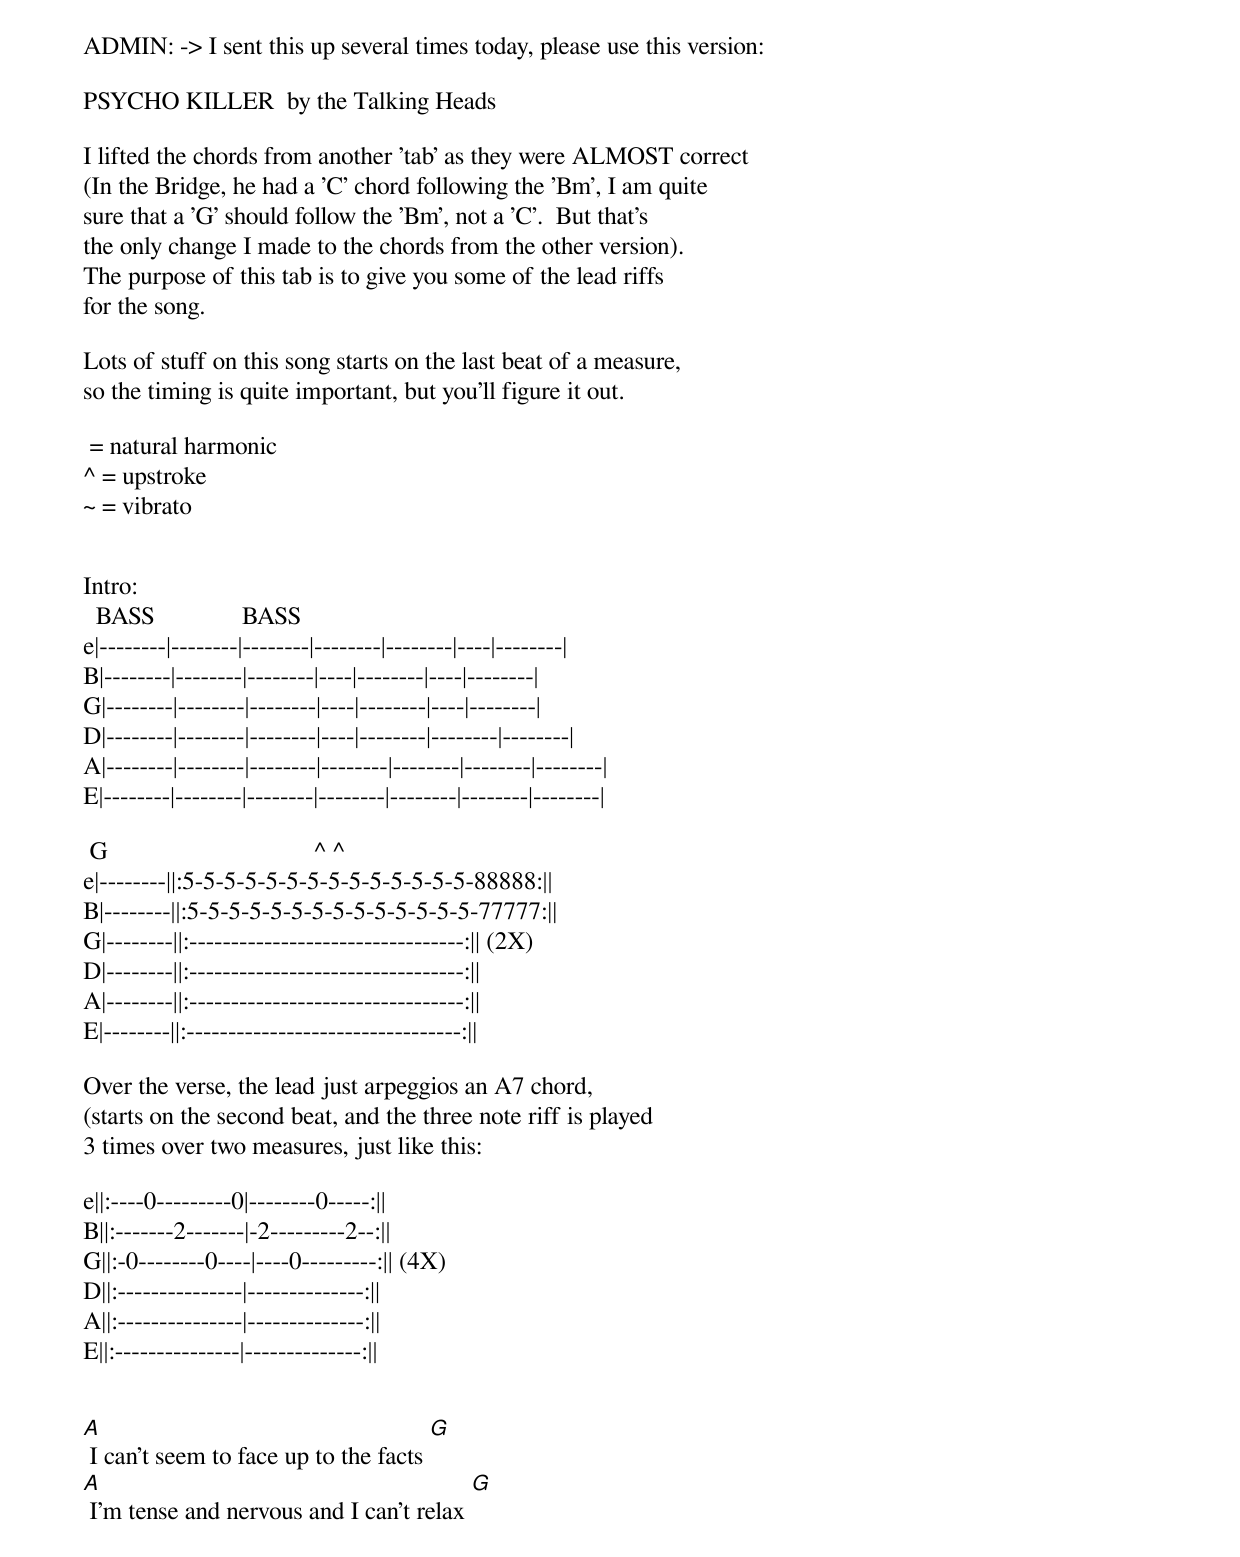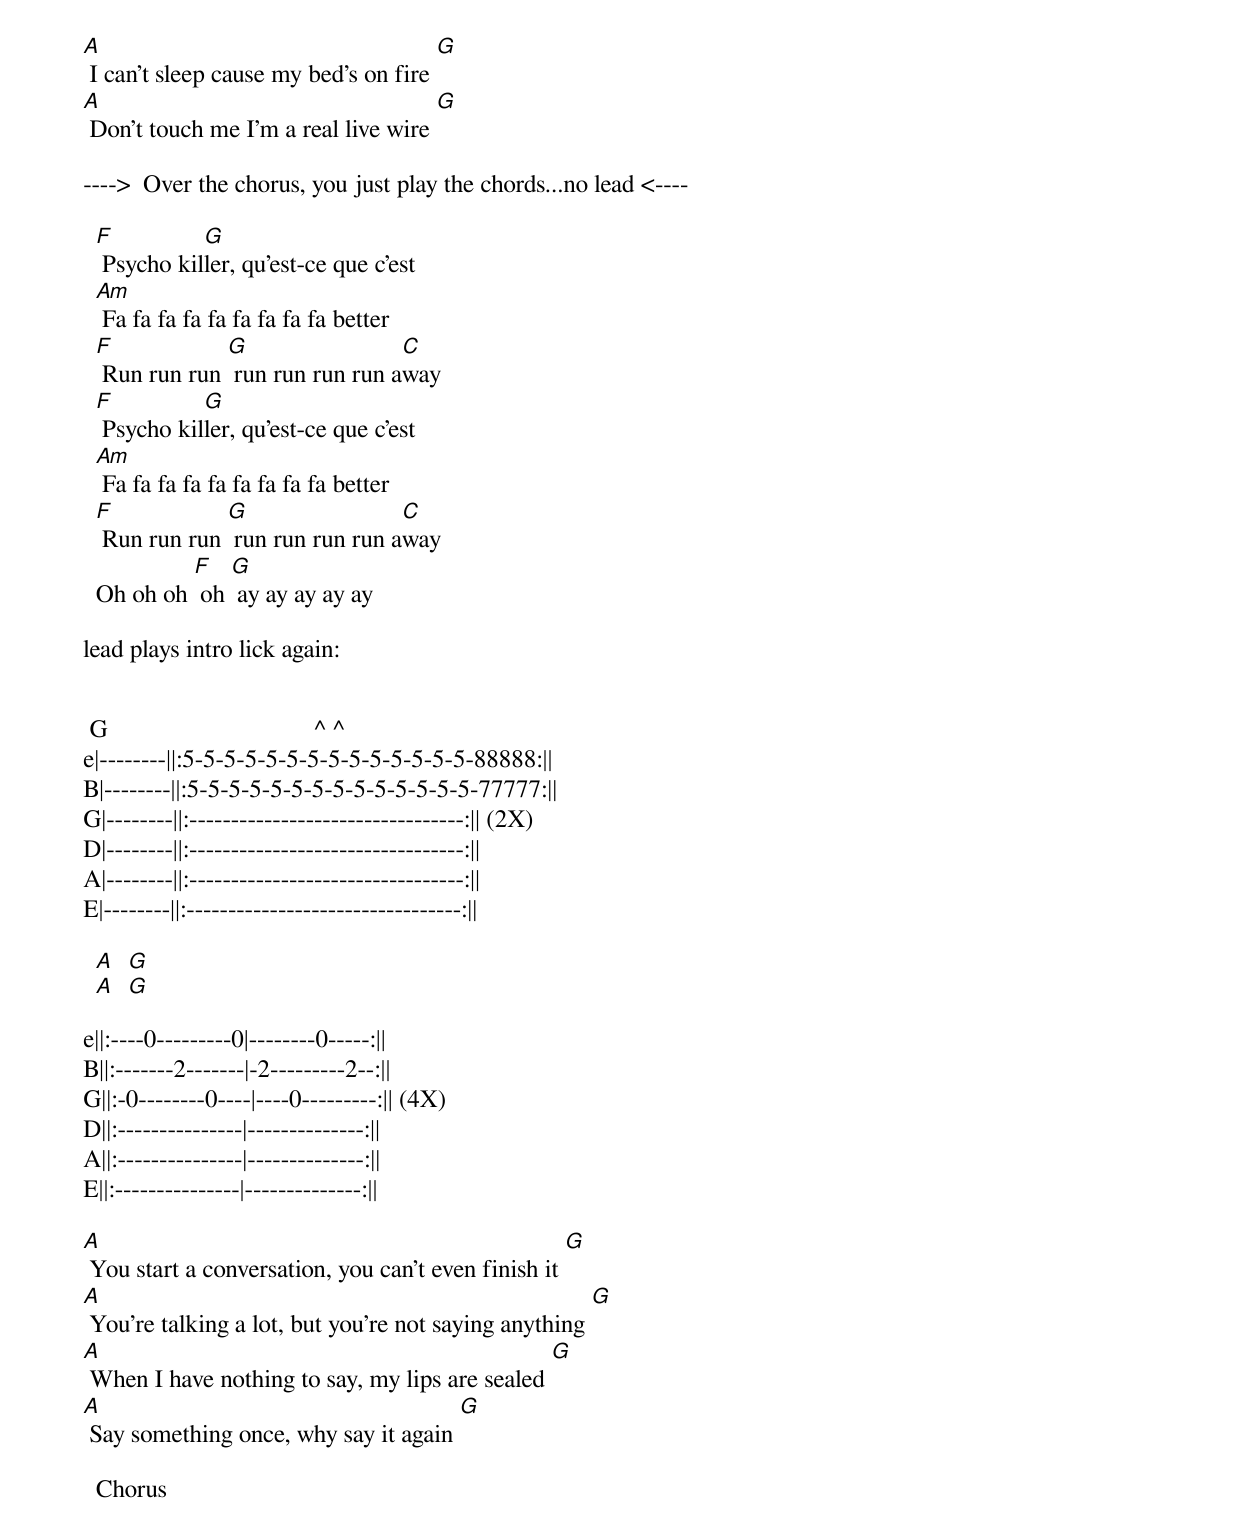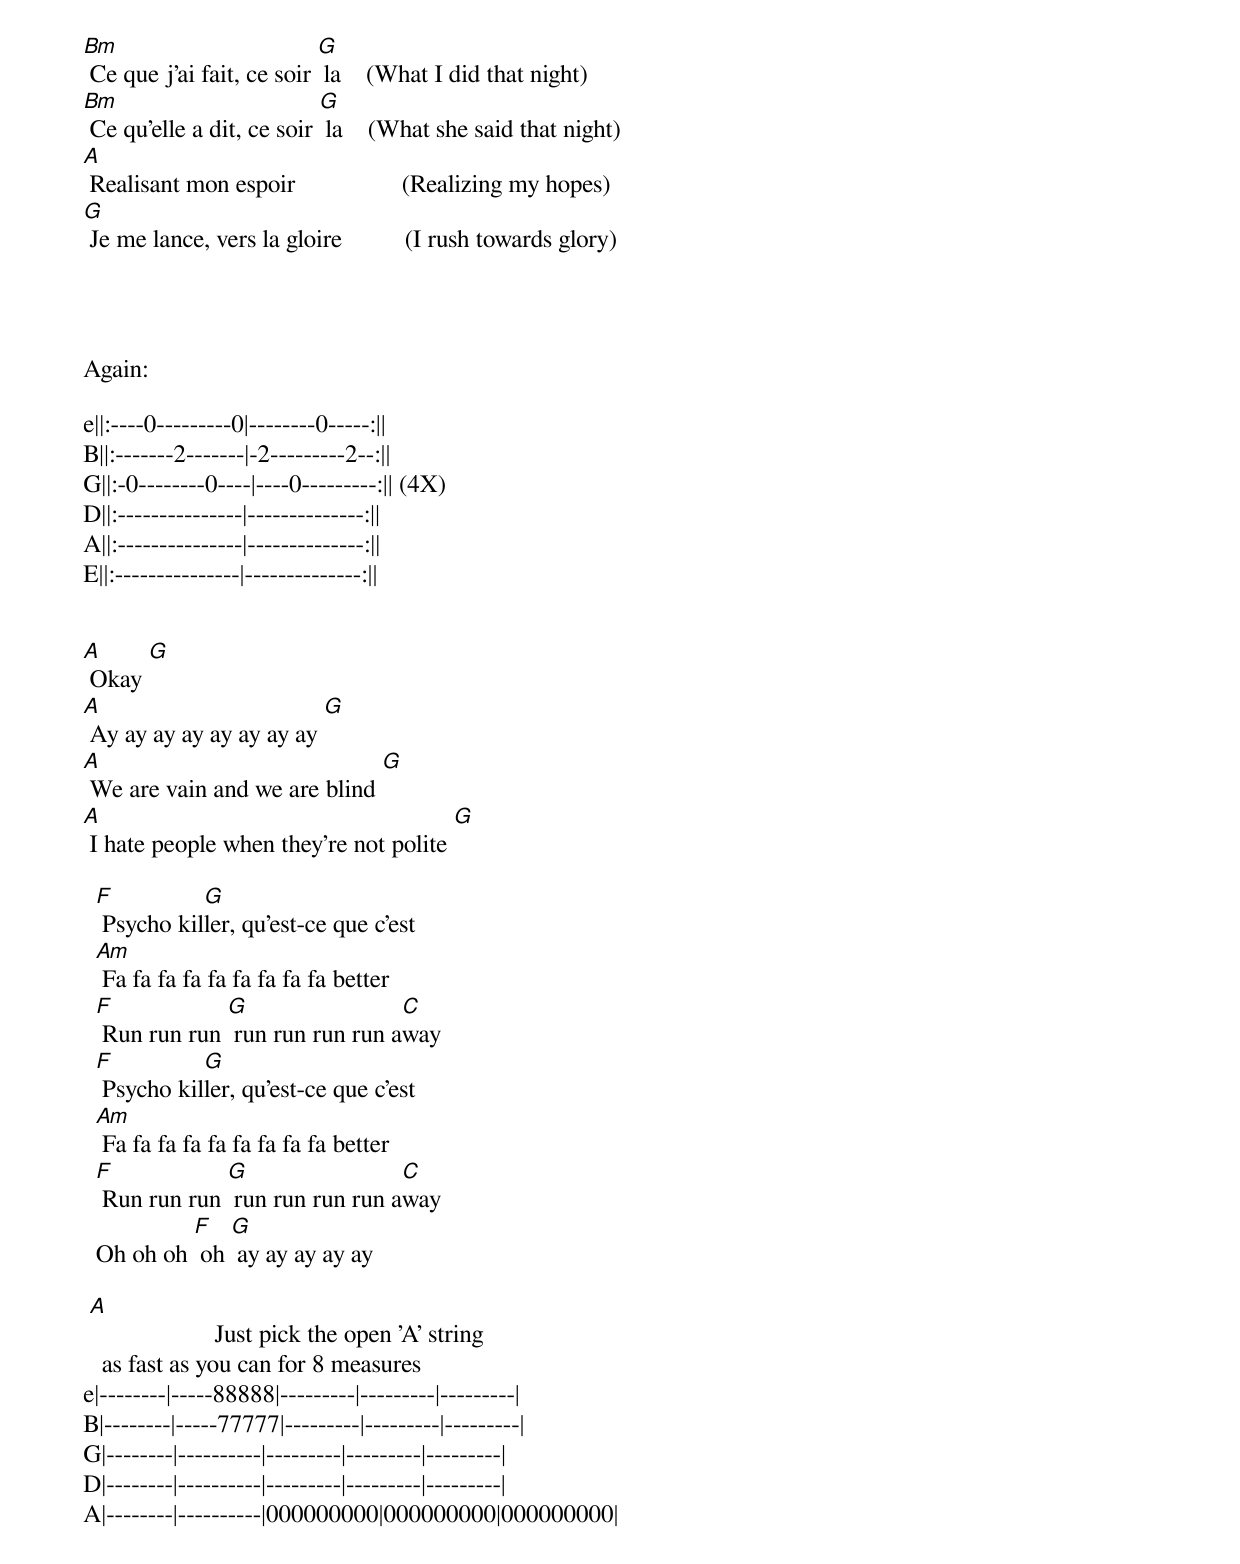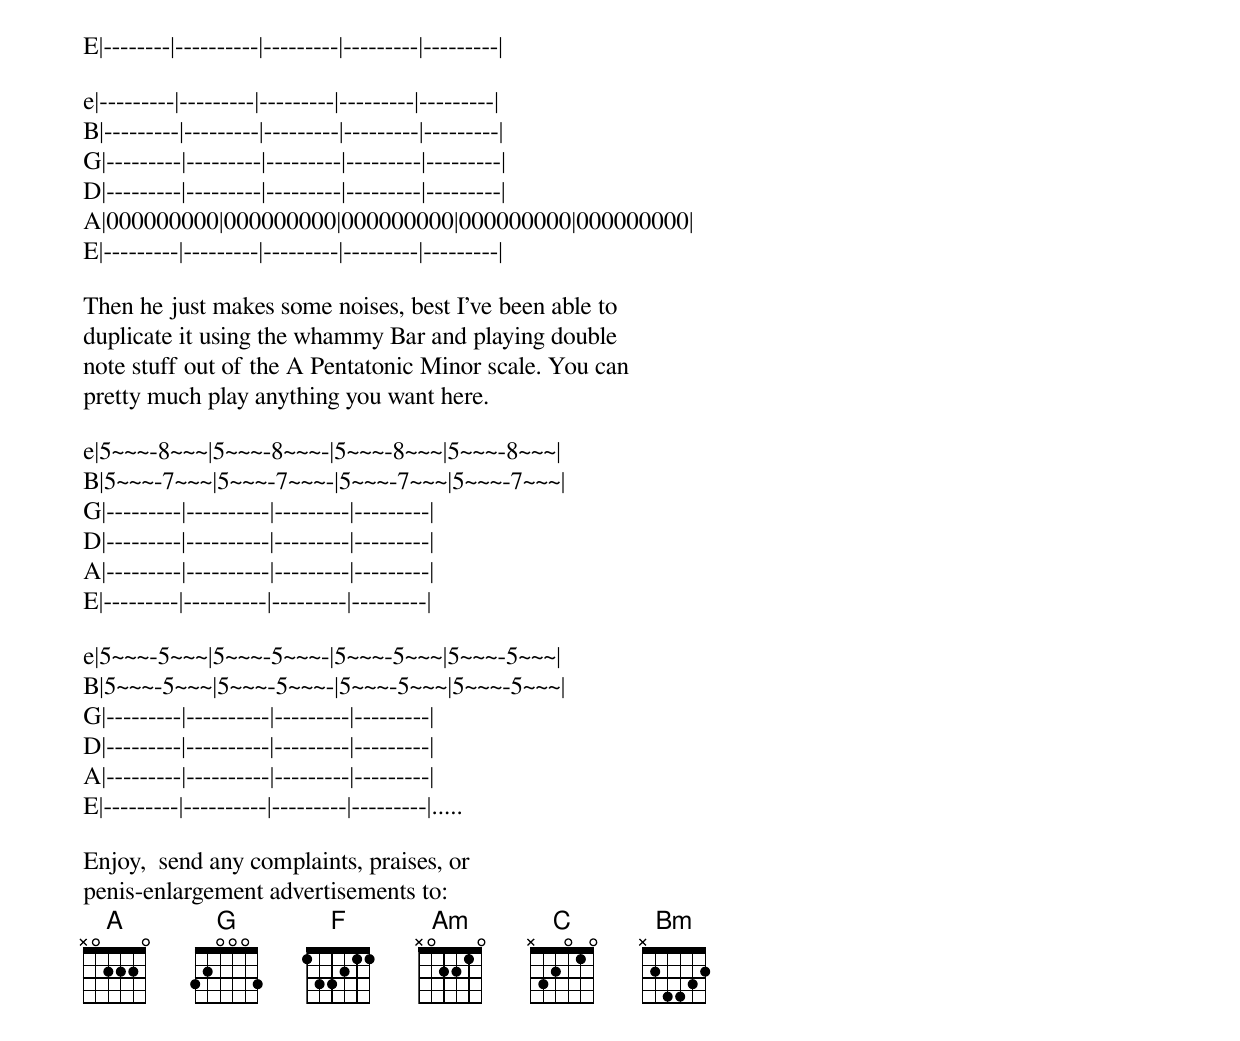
ADMIN: -> I sent this up several times today, please use this version:

PSYCHO KILLER  by the Talking Heads

I lifted the chords from another 'tab' as they were ALMOST correct
(In the Bridge, he had a 'C' chord following the 'Bm', I am quite
sure that a 'G' should follow the 'Bm', not a 'C'.  But that's
the only change I made to the chords from the other version).
The purpose of this tab is to give you some of the lead riffs
for the song.

Lots of stuff on this song starts on the last beat of a measure,
so the timing is quite important, but you'll figure it out.

 = natural harmonic
^ = upstroke
~ = vibrato


Intro:
  BASS              BASS
e|--------|--------|--------|--------|--------|----<12>|--------|
B|--------|--------|--------|----<12>|--------|----<12>|--------|
G|--------|--------|--------|----<12>|--------|----<12>|--------|
D|--------|--------|--------|----<12>|--------|--------|--------|
A|--------|--------|--------|--------|--------|--------|--------|
E|--------|--------|--------|--------|--------|--------|--------|

	G                                 ^ ^
e|--------||:5-5-5-5-5-5-5-5-5-5-5-5-5-5-88888:||
B|--------||:5-5-5-5-5-5-5-5-5-5-5-5-5-5-77777:||
G|--------||:---------------------------------:|| (2X)
D|--------||:---------------------------------:||
A|--------||:---------------------------------:||
E|--------||:---------------------------------:||

Over the verse, the lead just arpeggios an A7 chord,
(starts on the second beat, and the three note riff is played
3 times over two measures, just like this:

e||:----0---------0|--------0-----:||
B||:-------2-------|-2---------2--:||
G||:-0--------0----|----0---------:|| (4X)
D||:---------------|--------------:||
A||:---------------|--------------:||
E||:---------------|--------------:||


[A] I can't seem to face up to the facts [G]
[A] I'm tense and nervous and I can't relax [G]
[A] I can't sleep cause my bed's on fire [G]
[A] Don't touch me I'm a real live wire [G]

---->  Over the chorus, you just play the chords...no lead <----

  [F] Psycho kil[G]ler, qu'est-ce que c'est
  [Am] Fa fa fa fa fa fa fa fa fa better
  [F] Run run run [G] run run run run a[C]way
  [F] Psycho kil[G]ler, qu'est-ce que c'est
  [Am] Fa fa fa fa fa fa fa fa fa better
  [F] Run run run [G] run run run run a[C]way
  Oh oh oh [F] oh [G] ay ay ay ay ay

{As intro}
lead plays intro lick again:


	G                                 ^ ^
e|--------||:5-5-5-5-5-5-5-5-5-5-5-5-5-5-88888:||
B|--------||:5-5-5-5-5-5-5-5-5-5-5-5-5-5-77777:||
G|--------||:---------------------------------:|| (2X)
D|--------||:---------------------------------:||
A|--------||:---------------------------------:||
E|--------||:---------------------------------:||

  [A]  [G]
  [A]  [G]

e||:----0---------0|--------0-----:||
B||:-------2-------|-2---------2--:||
G||:-0--------0----|----0---------:|| (4X)
D||:---------------|--------------:||
A||:---------------|--------------:||
E||:---------------|--------------:||

[A] You start a conversation, you can't even finish it [G]
[A] You're talking a lot, but you're not saying anything [G]
[A] When I have nothing to say, my lips are sealed [G]
[A] Say something once, why say it again [G]

  Chorus



[Bm] Ce que j'ai fait, ce soir [G] la    (What I did that night)
[Bm] Ce qu'elle a dit, ce soir [G] la    (What she said that night)
[A] Realisant mon espoir                 (Realizing my hopes)
[G] Je me lance, vers la gloire          (I rush towards glory)




Again:

e||:----0---------0|--------0-----:||
B||:-------2-------|-2---------2--:||
G||:-0--------0----|----0---------:|| (4X)
D||:---------------|--------------:||
A||:---------------|--------------:||
E||:---------------|--------------:||

{Back to hitting G's hard.}

[A] Okay [G]
[A] Ay ay ay ay ay ay ay ay [G]
[A] We are vain and we are blind [G]
[A] I hate people when they're not polite [G]

  [F] Psycho kil[G]ler, qu'est-ce que c'est
  [Am] Fa fa fa fa fa fa fa fa fa better
  [F] Run run run [G] run run run run a[C]way
  [F] Psycho kil[G]ler, qu'est-ce que c'est
  [Am] Fa fa fa fa fa fa fa fa fa better
  [F] Run run run [G] run run run run a[C]way
  Oh oh oh [F] oh [G] ay ay ay ay ay

 [A]                    Just pick the open 'A' string
			as fast as you can for 8 measures
e|--------|-----88888|---------|---------|---------|
B|--------|-----77777|---------|---------|---------|
G|--------|----------|---------|---------|---------|
D|--------|----------|---------|---------|---------|
A|--------|----------|000000000|000000000|000000000|
E|--------|----------|---------|---------|---------|

e|---------|---------|---------|---------|---------|
B|---------|---------|---------|---------|---------|
G|---------|---------|---------|---------|---------|
D|---------|---------|---------|---------|---------|
A|000000000|000000000|000000000|000000000|000000000|
E|---------|---------|---------|---------|---------|

Then he just makes some noises, best I've been able to
duplicate it using the whammy Bar and playing double
note stuff out of the A Pentatonic Minor scale. You can
pretty much play anything you want here.

e|5~~~-8~~~|5~~~-8~~~-|5~~~-8~~~|5~~~-8~~~|
B|5~~~-7~~~|5~~~-7~~~-|5~~~-7~~~|5~~~-7~~~|
G|---------|----------|---------|---------|
D|---------|----------|---------|---------|
A|---------|----------|---------|---------|
E|---------|----------|---------|---------|

e|5~~~-5~~~|5~~~-5~~~-|5~~~-5~~~|5~~~-5~~~|
B|5~~~-5~~~|5~~~-5~~~-|5~~~-5~~~|5~~~-5~~~|
G|---------|----------|---------|---------|
D|---------|----------|---------|---------|
A|---------|----------|---------|---------|
E|---------|----------|---------|---------|.....

Enjoy,  send any complaints, praises, or
penis-enlargement advertisements to:
